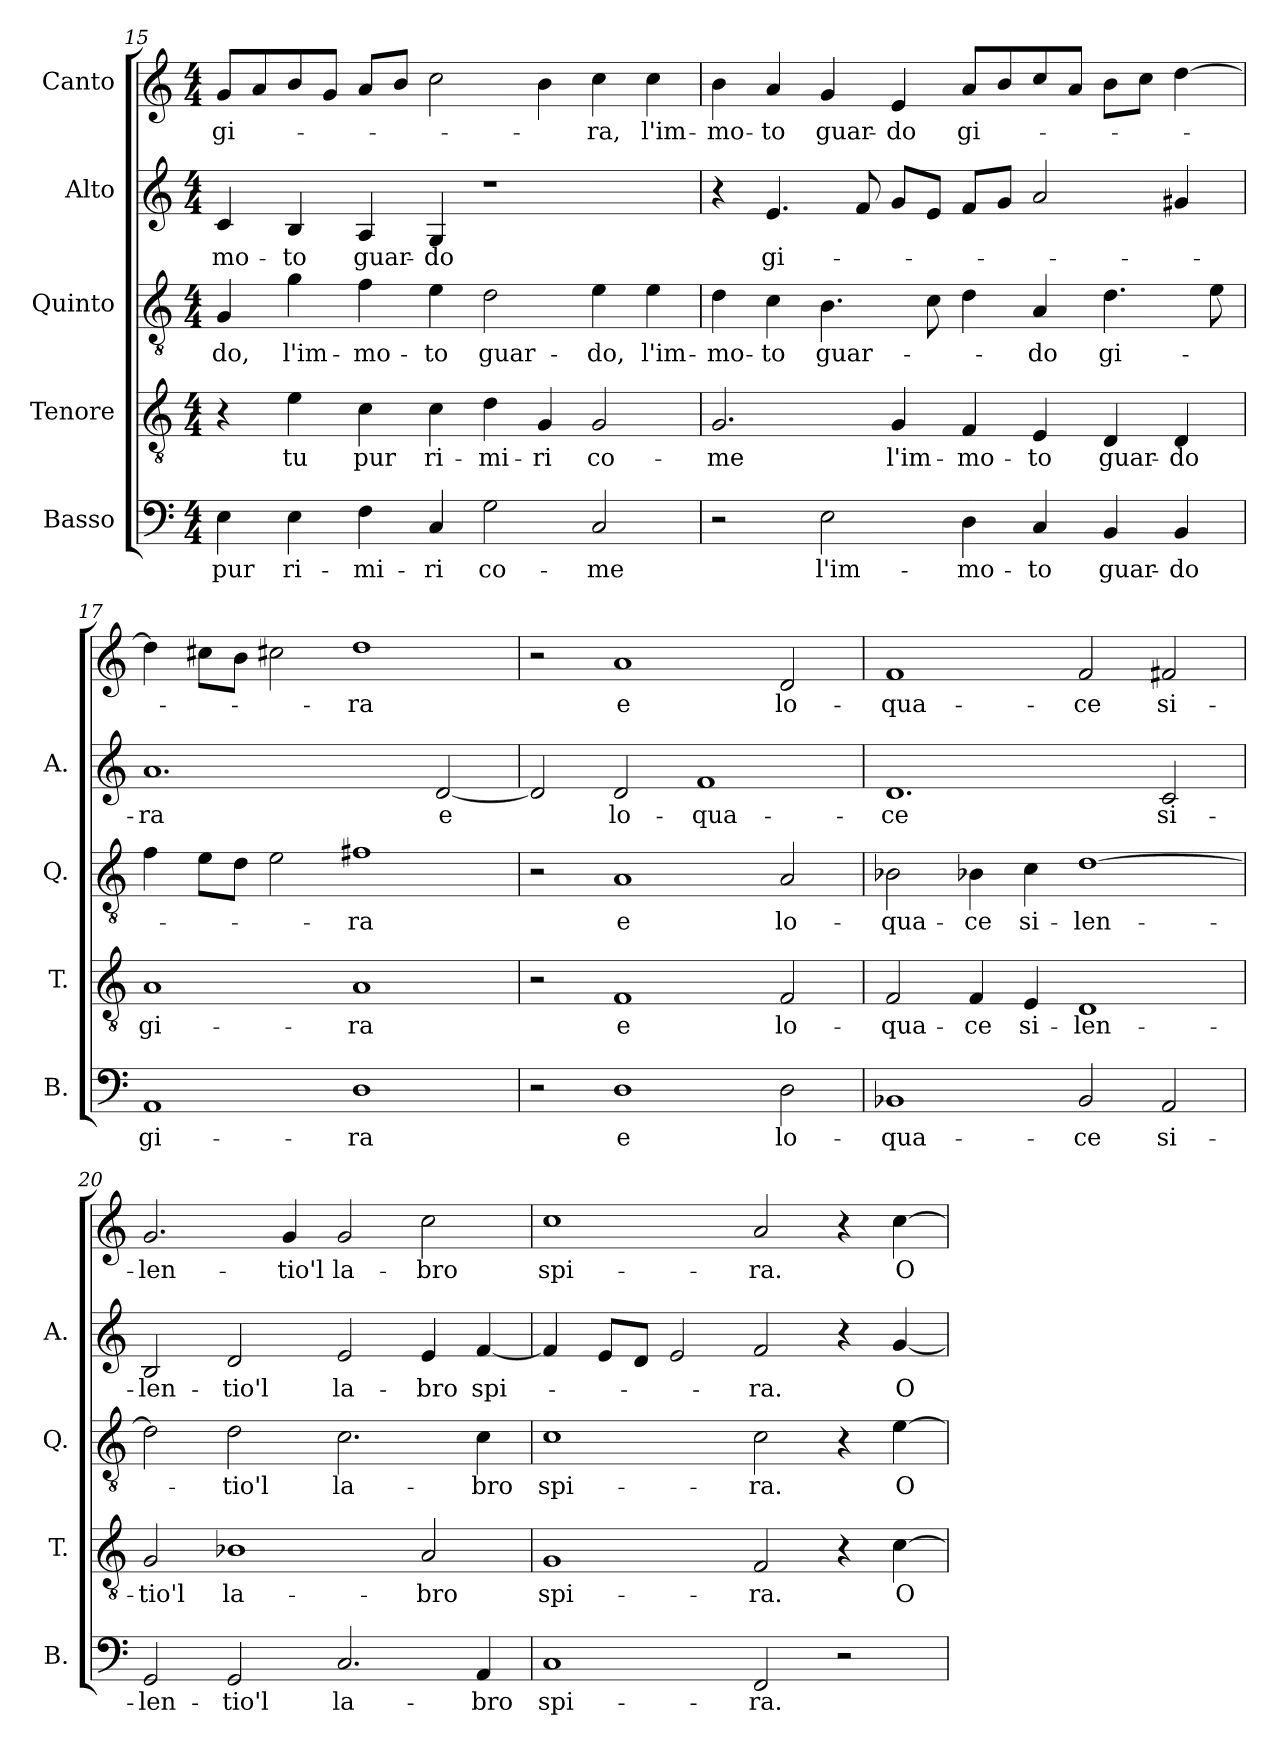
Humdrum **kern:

**kern	**text	**kern	**text	**kern	**text	**kern	**text	**kern	**text
*part5	*part5	*part4	*part4	*part3	*part3	*part2	*part2	*part1	*part1
*staff5	*staff5	*staff4	*staff4	*staff3	*staff3	*staff2	*staff2	*staff1	*staff1
*I"Basso	*	*I"Tenore	*	*I"Quinto	*	*I"Alto	*	*I"Canto	*
*I'B.	*	*I'T.	*	*I'Q.	*	*I'A.	*	*	*
*clefF4	*	*clefGv2	*	*clefGv2	*	*clefG2	*	*clefG2	*
*k[]	*	*k[]	*	*k[]	*	*k[]	*	*k[]	*
*C:	*	*C:	*	*C:	*	*C:	*	*C:	*
*M4/4	*	*M4/4	*	*M4/4	*	*M4/4	*	*M4/4	*
=15	=15	=15	=15	=15	=15	=15	=15	=15	=15
4E\	pur	4r	.	4G/	-do,	4c/	-mo-	8g/L	gi-
.	.	.	.	.	.	.	.	8a/	.
4E\	ri-	4e\	tu	4g\	l'im-	4B/	-to	8b/	.
.	.	.	.	.	.	.	.	8g/J	.
4F\	-mi-	4c\	pur	4f\	-mo-	4A/	guar-	8a/L	.
.	.	.	.	.	.	.	.	8b/J	.
4C/	-ri	4c\	ri-	4e\	-to	4G/	-do	2cc\	.
2G\	co-	4d\	-mi-	2d\	guar-	1r	.	.	.
.	.	4G/	-ri	.	.	.	.	4b\	.
2C/	-me	2G/	co-	4e\	-do,	.	.	4cc\	-ra,
.	.	.	.	4e\	l'im-	.	.	4cc\	l'im-
=16	=16	=16	=16	=16	=16	=16	=16	=16	=16
2r	.	2.G/	-me	4d\	-mo-	4r	.	4b\	-mo-
.	.	.	.	4c\	-to	4.e/	gi-	4a/	-to
2E\	l'im-	.	.	4.B\	guar-	.	.	4g/	guar-
.	.	.	.	.	.	8f/	.	.	.
.	.	4G/	l'im-	.	.	8g/L	.	4e/	-do
.	.	.	.	8c\	.	8e/J	.	.	.
4D\	-mo-	4F/	-mo-	4d\	.	8f/L	.	8a/L	gi-
.	.	.	.	.	.	8g/J	.	8b/	.
4C/	-to	4E/	-to	4A/	-do	2a/	.	8cc/	.
.	.	.	.	.	.	.	.	8a/J	.
4BB/	guar-	4D/	guar-	4.d\	gi-	.	.	8b\L	.
.	.	.	.	.	.	.	.	8cc\J	.
4BB/	-do	4D/	-do	.	.	4g#X/	.	[4dd\	.
.	.	.	.	8e\	.	.	.	.	.
=17	=17	=17	=17	=17	=17	=17	=17	=17	=17
1AA/	gi-	1A/	gi-	4f\	.	1.a/	-ra	4dd\]	.
.	.	.	.	8e\L	.	.	.	8cc#X\L	.
.	.	.	.	8d\J	.	.	.	8b\J	.
.	.	.	.	2e\	.	.	.	2cc#X\	.
1D\	-ra	1A/	-ra	1f#X\	-ra	.	.	1dd\	-ra
.	.	.	.	.	.	[2d/	e	.	.
=18	=18	=18	=18	=18	=18	=18	=18	=18	=18
2r	.	2r	.	2r	.	2d/]	.	2r	.
1D\	e	1F/	e	1A/	e	2d/	lo-	1a/	e
.	.	.	.	.	.	1f/	-qua-	.	.
2D\	lo-	2F/	lo-	2A/	lo-	.	.	2d/	lo-
=19	=19	=19	=19	=19	=19	=19	=19	=19	=19
1BB-X/	-qua-	2F/	-qua-	2B-X\	-qua-	1.d/	-ce	1f/	-qua-
.	.	4F/	-ce	4B-X\	-ce	.	.	.	.
.	.	4E/	si-	4c\	si-	.	.	.	.
2BB-/	-ce	1D/	-len-	[1d\	-len-	.	.	2f/	-ce
2AA/	si-	.	.	.	.	2c/	si-	2f#X/	si-
=20	=20	=20	=20	=20	=20	=20	=20	=20	=20
2GG/	-len-	2G/	-tio'l	2d\]	.	2B/	-len-	2.g/	-len-
2GG/	-tio'l	1B-X\	la-	2d\	-tio'l	2d/	-tio'l	.	.
.	.	.	.	.	.	.	.	4g/	-tio'l
2.C/	la-	.	.	2.c\	la-	2e/	la-	2g/	la-
.	.	2A/	-bro	.	.	4e/	-bro	2cc\	-bro
4AA/	-bro	.	.	4c\	-bro	[4f/	spi-	.	.
=21	=21	=21	=21	=21	=21	=21	=21	=21	=21
1C/	spi-	1G/	spi-	1c\	spi-	4f/]	.	1cc\	spi-
.	.	.	.	.	.	8e/L	.	.	.
.	.	.	.	.	.	8d/J	.	.	.
.	.	.	.	.	.	2e/	.	.	.
2FF/	-ra.	2F/	-ra.	2c\	-ra.	2f/	-ra.	2a/	-ra.
2r	.	4r	.	4r	.	4r	.	4r	.
.	.	[4c\	O	[4e\	O	[4g/	O	[4cc\	O
=	=	=	=	=	=	=	=	=	=
*-	*-	*-	*-	*-	*-	*-	*-	*-	*-
